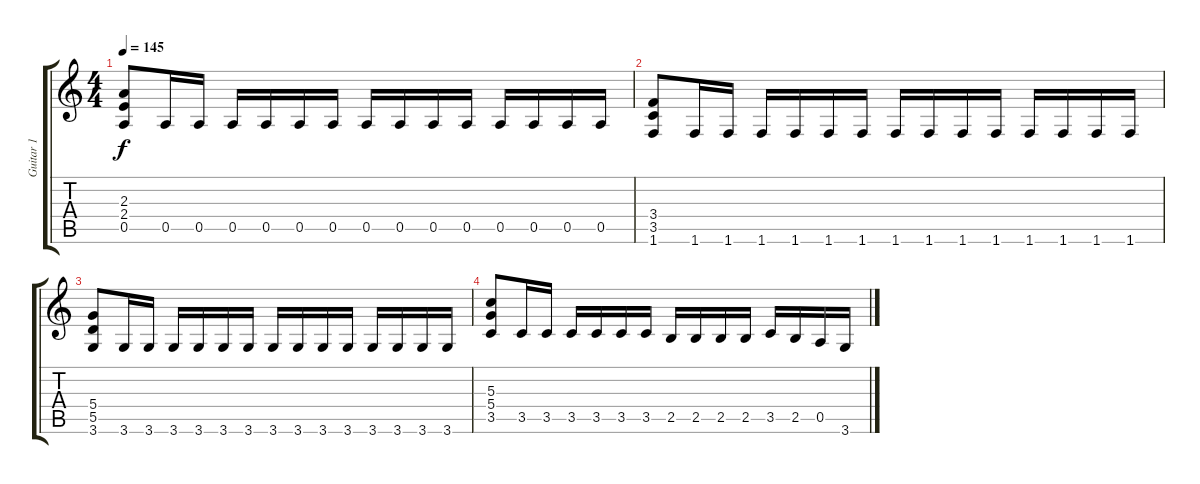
\track ("Guitar 1" "Guitar 1") {instrument distortionguitar}
\staff {score tabs}
\tuning (E4 B3 G3 D3 A2 E2) {hide}
\ts (4 4)
\tempo 145
\clef g2
\ks c
(2.3 2.4 0.5).8{dy f volume 3} 0.5.16 0.5.16 0.5.16 0.5.16 0.5.16 0.5.16 0.5.16 0.5.16 0.5.16 0.5.16 0.5.16 0.5.16 0.5.16 0.5.16 |
(3.4 3.5 1.6).8 1.6.16 1.6.16 1.6.16 1.6.16 1.6.16 1.6.16 1.6.16 1.6.16 1.6.16 1.6.16 1.6.16 1.6.16 1.6.16 1.6.16 |
(5.4 5.5 3.6).8{volume 0} 3.6.16 3.6.16 3.6.16 3.6.16 3.6.16 3.6.16 3.6.16 3.6.16 3.6.16 3.6.16 3.6.16 3.6.16 3.6.16 3.6.16 |
(5.3 5.4 3.5).8 3.5.16 3.5.16 3.5.16 3.5.16 3.5.16 3.5.16 2.5.16 2.5.16 2.5.16 2.5.16 3.5.16 2.5.16 0.5.16 3.6.16
